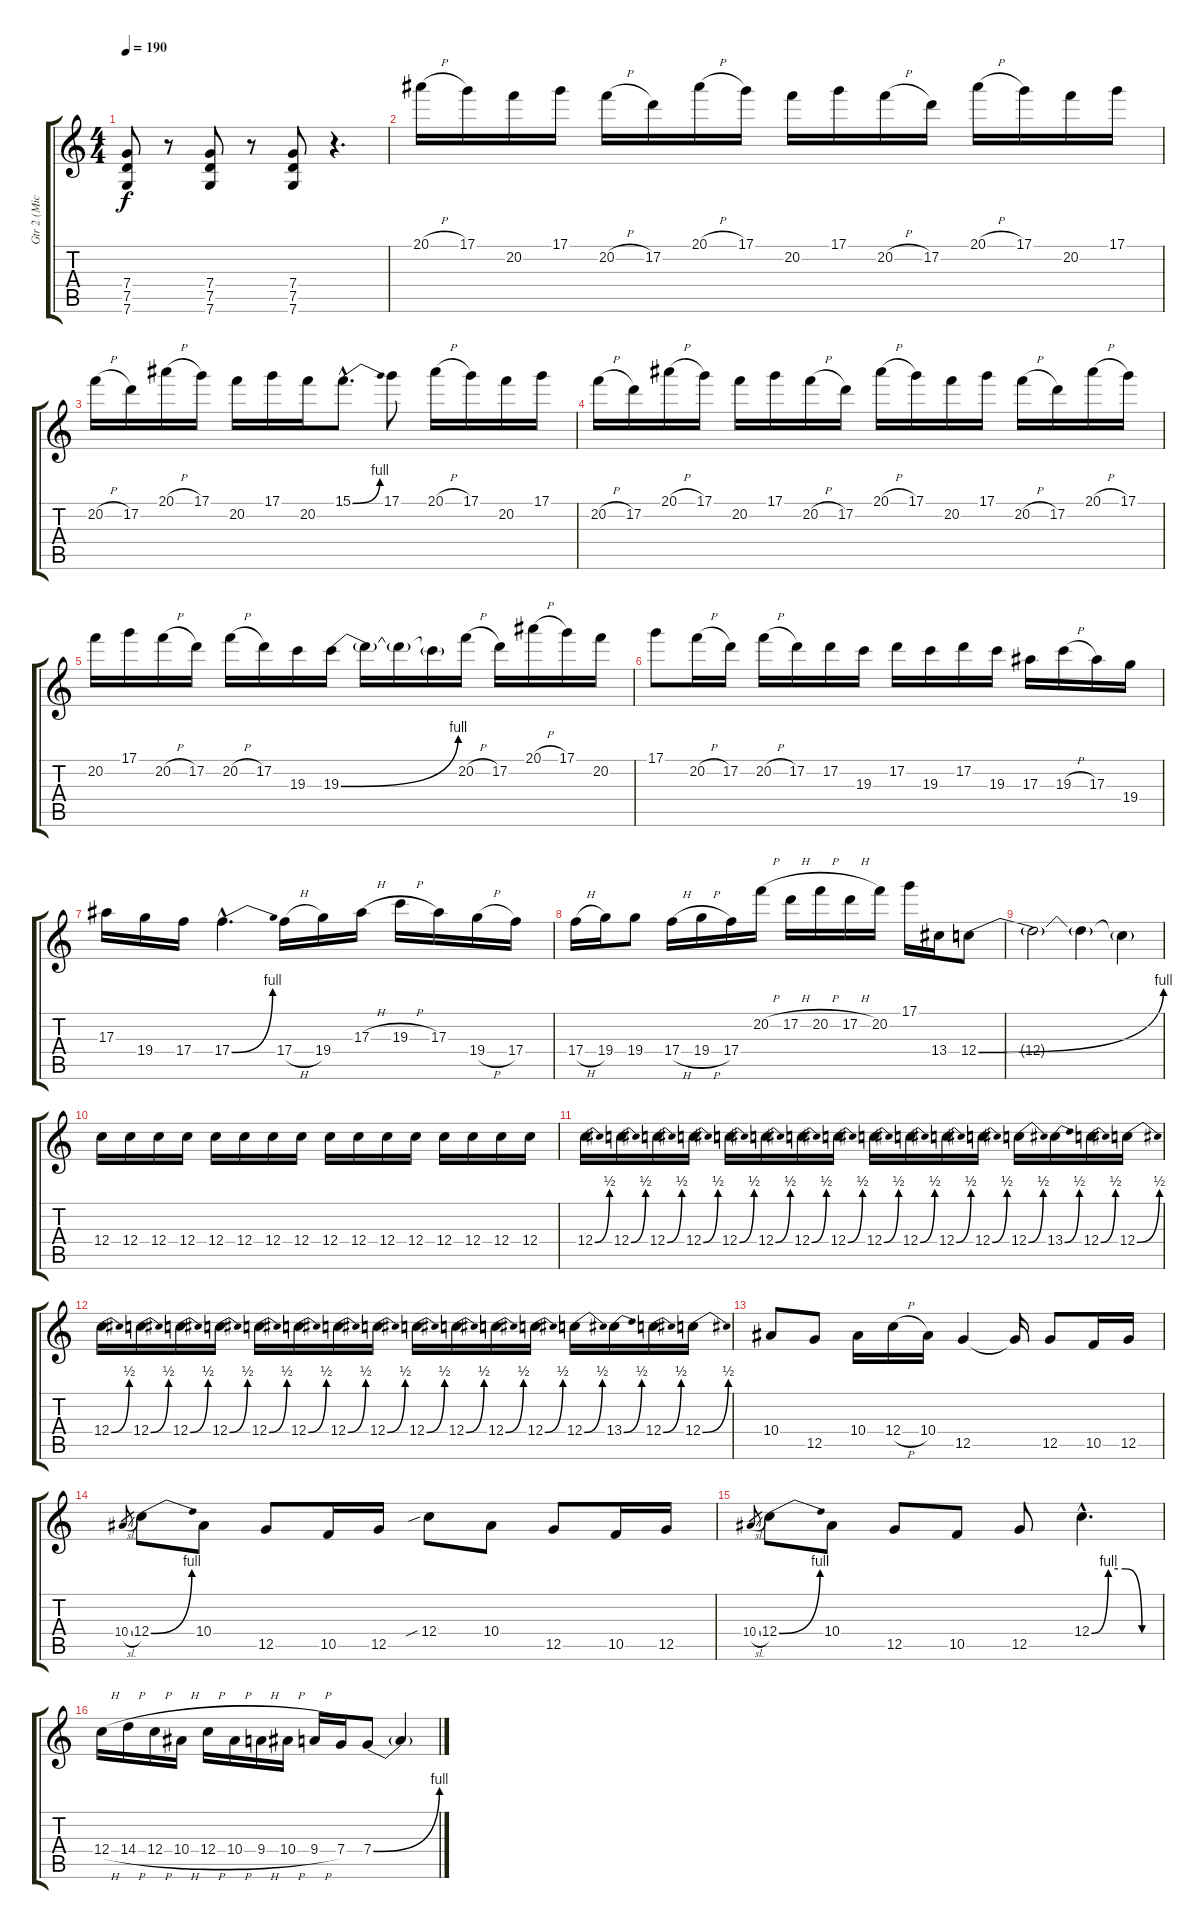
\track ("Gtr 2 (Michael Padget)" "Gtr 2 (Mic") {instrument distortionguitar}
\staff {score tabs}
\tuning (D4 A3 F3 C3 G2 C2) {hide}
\ts (4 4)
\tempo 190
\clef g2
\ks c
(7.4 7.5 7.6).8{dy f} r.8 (7.4 7.5 7.6).8 r.8 (7.4 7.5 7.6).8 r.4{d} |
20.1{h}.16 17.1.16 20.2.16 17.1.16 20.2{h}.16 17.2.16 20.1{h}.16 17.1.16 20.2.16 17.1.16 20.2{h}.16 17.2.16 20.1{h}.16 17.1.16 20.2.16 17.1.16 |
20.2{h}.16 17.2.16 20.1{h}.16 17.1.16 20.2.16 17.1.16 20.2.16 15.1{be (bend 0 0 60 4) hac}.8{d} 17.1.8 20.1{h}.16 17.1.16 20.2.16 17.1.16 |
20.2{h}.16 17.2.16 20.1{h}.16 17.1.16 20.2.16 17.1.16 20.2{h}.16 17.2.16 20.1{h}.16 17.1.16 20.2.16 17.1.16 20.2{h}.16 17.2.16 20.1{h}.16 17.1.16 |
20.2.16 17.1.16 20.2{h}.16 17.2.16 20.2{h}.16 17.2.16 19.3.16 19.3{be (bend 0 0 60 4)}.16 19.3{t}.16 19.3{t}.16 19.3{t}.16 20.2{h}.16 17.2.16 20.1{h}.16 17.1.16 20.2.16 |
17.1.8 20.2{h}.16 17.2.16 20.2{h}.16 17.2.16 17.2.16 19.3.16 17.2.16 19.3.16 17.2.16 19.3.16 17.3.16 19.3{h}.16 17.3.16 19.4.16 |
17.3.16 19.4.16 17.4.16 17.4{be (bend 0 0 60 4) hac}.4{d} 17.4{h}.16 19.4.16 17.3{h}.16 19.3{h}.16 17.3.16 19.4{h}.16 17.4.16 |
17.4{h}.16 19.4.16 19.4.8 17.4{h}.16 19.4{h}.16 17.4.16 20.2{h}.16 17.2{h}.16 20.2{h}.16 17.2{h}.16 20.2.16 17.1.16 13.4.16 12.4{be (bend 0 0 60 4)}.8 |
12.4{t}.2 12.4{t}.4 12.4{t}.4 |
12.4.16 12.4.16 12.4.16 12.4.16 12.4.16 12.4.16 12.4.16 12.4.16 12.4.16 12.4.16 12.4.16 12.4.16 12.4.16 12.4.16 12.4.16 12.4.16 |
12.4{be (bend 0 0 60 2)}.16 12.4{be (bend 0 0 60 2)}.16 12.4{be (bend 0 0 60 2)}.16 12.4{be (bend 0 0 60 2)}.16 12.4{be (bend 0 0 60 2)}.16 12.4{be (bend 0 0 60 2)}.16 12.4{be (bend 0 0 60 2)}.16 12.4{be (bend 0 0 60 2)}.16 12.4{be (bend 0 0 60 2)}.16 12.4{be (bend 0 0 60 2)}.16 12.4{be (bend 0 0 60 2)}.16 12.4{be (bend 0 0 60 2)}.16 12.4{be (bend 0 0 60 2)}.16 13.4{be (bend 0 0 60 2)}.16 12.4{be (bend 0 0 60 2)}.16 12.4{be (bend 0 0 60 2)}.16 |
12.4{be (bend 0 0 60 2)}.16 12.4{be (bend 0 0 60 2)}.16 12.4{be (bend 0 0 60 2)}.16 12.4{be (bend 0 0 60 2)}.16 12.4{be (bend 0 0 60 2)}.16 12.4{be (bend 0 0 60 2)}.16 12.4{be (bend 0 0 60 2)}.16 12.4{be (bend 0 0 60 2)}.16 12.4{be (bend 0 0 60 2)}.16 12.4{be (bend 0 0 60 2)}.16 12.4{be (bend 0 0 60 2)}.16 12.4{be (bend 0 0 60 2)}.16 12.4{be (bend 0 0 60 2)}.16 13.4{be (bend 0 0 60 2)}.16 12.4{be (bend 0 0 60 2)}.16 12.4{be (bend 0 0 60 2)}.16 |
10.4.8 12.5.8 10.4.16 12.4{h}.16 10.4.16 12.5.4 12.5{t}.16 12.5.8 10.5.16 12.5.16 |
10.4{sl}.8{gr} 12.4{be (bend 0 0 60 4)}.8 10.4.8 12.5.8 10.5.16 12.5.16 12.4{sib}.8 10.4.8 12.5.8 10.5.16 12.5.16 |
10.4{sl}.8{gr} 12.4{be (bend 0 0 60 4)}.8 10.4.8 12.5.8 10.5.8 12.5.8 12.4{be (custom 0 0 15 4 30 4 45 0 60 0) hac}.4{d} |
12.4{h}.16 14.4{h}.16 12.4{h}.16 10.4{h}.16 12.4{h}.16 10.4{h}.16 9.4{h}.16 10.4{h}.16 9.4{h}.16 7.4.16 7.4{be (bend 0 0 60 4)}.8 7.4{t}.4
